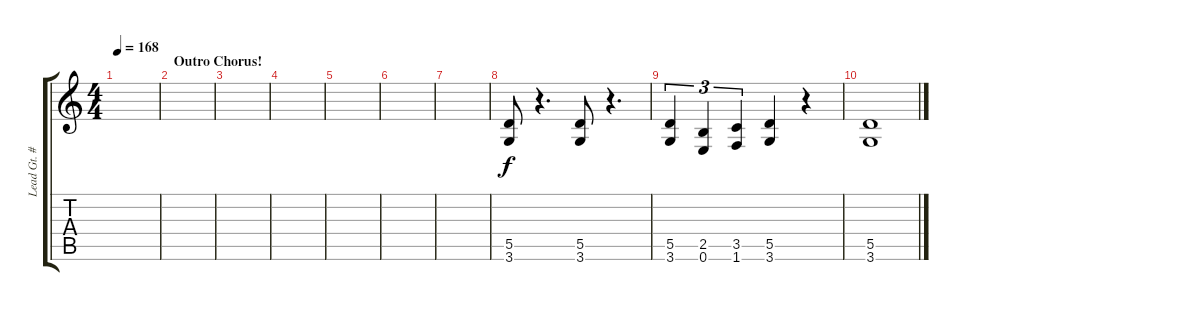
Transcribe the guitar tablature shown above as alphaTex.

\track ("Lead Gt. #1 -Les Paul (Greg steele)" "Lead Gt. #") {instrument overdrivenguitar}
\staff {score tabs}
\tuning (E4 B3 G3 D3 A2 E2) {hide}
\ts (4 4)
\tempo 168
\clef g2
\ks c
|
\section ("" "Outro Chorus!")
|
|
|
|
|
|
(5.5 3.6).8 r.4{d} (5.5 3.6).8 r.4{d} |
(5.5 3.6).4{tu (3 2)} (2.5 0.6).4{tu (3 2)} (3.5 1.6).4{tu (3 2)} (5.5 3.6).4 r.4 |
(5.5 3.6).1
